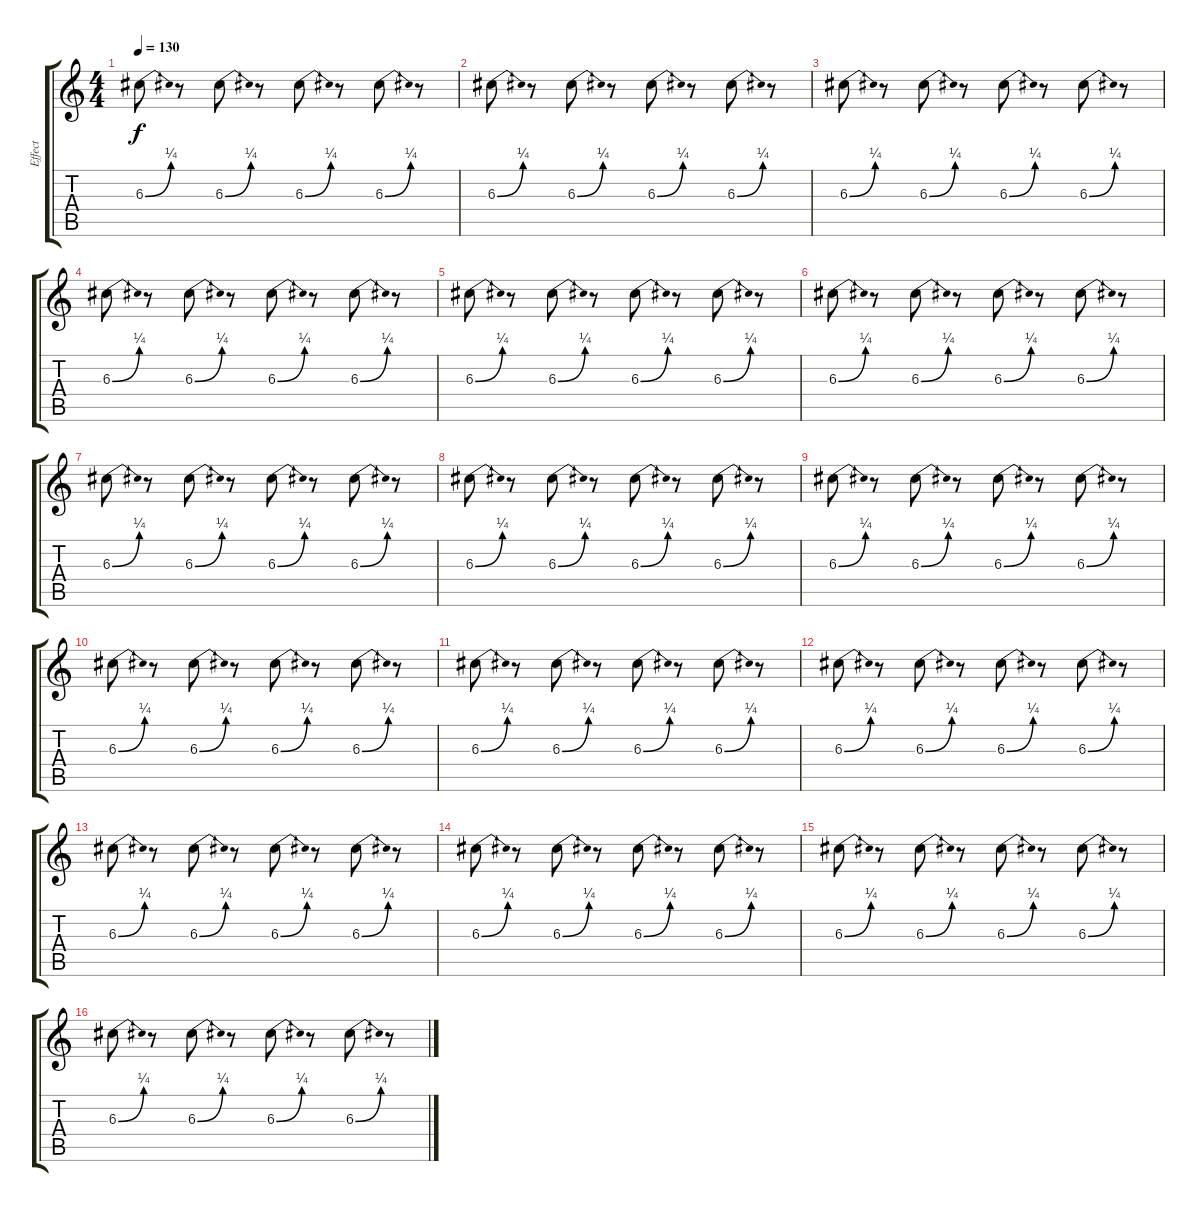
\track ("Effect" "Effect") {mute instrument banjo}
\staff {score tabs}
\tuning (E4 B3 G3 D3 A2 E2) {hide}
\displaytranspose 12
\ts (4 4)
\tempo 130
\clef g2
\ks c
6.3{be (bend 0 0 60 1)}.8{dy f} r.8 6.3{be (bend 0 0 60 1)}.8 r.8 6.3{be (bend 0 0 60 1)}.8 r.8 6.3{be (bend 0 0 60 1)}.8 r.8 |
6.3{be (bend 0 0 60 1)}.8 r.8 6.3{be (bend 0 0 60 1)}.8 r.8 6.3{be (bend 0 0 60 1)}.8 r.8 6.3{be (bend 0 0 60 1)}.8 r.8 |
6.3{be (bend 0 0 60 1)}.8 r.8 6.3{be (bend 0 0 60 1)}.8 r.8 6.3{be (bend 0 0 60 1)}.8 r.8 6.3{be (bend 0 0 60 1)}.8 r.8 |
6.3{be (bend 0 0 60 1)}.8 r.8 6.3{be (bend 0 0 60 1)}.8 r.8 6.3{be (bend 0 0 60 1)}.8 r.8 6.3{be (bend 0 0 60 1)}.8 r.8 |
6.3{be (bend 0 0 60 1)}.8 r.8 6.3{be (bend 0 0 60 1)}.8 r.8 6.3{be (bend 0 0 60 1)}.8 r.8 6.3{be (bend 0 0 60 1)}.8 r.8 |
6.3{be (bend 0 0 60 1)}.8 r.8 6.3{be (bend 0 0 60 1)}.8 r.8 6.3{be (bend 0 0 60 1)}.8 r.8 6.3{be (bend 0 0 60 1)}.8 r.8 |
6.3{be (bend 0 0 60 1)}.8 r.8 6.3{be (bend 0 0 60 1)}.8 r.8 6.3{be (bend 0 0 60 1)}.8 r.8 6.3{be (bend 0 0 60 1)}.8 r.8 |
6.3{be (bend 0 0 60 1)}.8 r.8 6.3{be (bend 0 0 60 1)}.8 r.8 6.3{be (bend 0 0 60 1)}.8 r.8 6.3{be (bend 0 0 60 1)}.8 r.8 |
6.3{be (bend 0 0 60 1)}.8 r.8 6.3{be (bend 0 0 60 1)}.8 r.8 6.3{be (bend 0 0 60 1)}.8 r.8 6.3{be (bend 0 0 60 1)}.8 r.8 |
6.3{be (bend 0 0 60 1)}.8 r.8 6.3{be (bend 0 0 60 1)}.8 r.8 6.3{be (bend 0 0 60 1)}.8 r.8 6.3{be (bend 0 0 60 1)}.8 r.8 |
6.3{be (bend 0 0 60 1)}.8 r.8 6.3{be (bend 0 0 60 1)}.8 r.8 6.3{be (bend 0 0 60 1)}.8 r.8 6.3{be (bend 0 0 60 1)}.8 r.8 |
6.3{be (bend 0 0 60 1)}.8 r.8 6.3{be (bend 0 0 60 1)}.8 r.8 6.3{be (bend 0 0 60 1)}.8 r.8 6.3{be (bend 0 0 60 1)}.8 r.8 |
6.3{be (bend 0 0 60 1)}.8 r.8 6.3{be (bend 0 0 60 1)}.8 r.8 6.3{be (bend 0 0 60 1)}.8 r.8 6.3{be (bend 0 0 60 1)}.8 r.8 |
6.3{be (bend 0 0 60 1)}.8 r.8 6.3{be (bend 0 0 60 1)}.8 r.8 6.3{be (bend 0 0 60 1)}.8 r.8 6.3{be (bend 0 0 60 1)}.8 r.8 |
6.3{be (bend 0 0 60 1)}.8 r.8 6.3{be (bend 0 0 60 1)}.8 r.8 6.3{be (bend 0 0 60 1)}.8 r.8 6.3{be (bend 0 0 60 1)}.8 r.8 |
6.3{be (bend 0 0 60 1)}.8 r.8 6.3{be (bend 0 0 60 1)}.8 r.8 6.3{be (bend 0 0 60 1)}.8 r.8 6.3{be (bend 0 0 60 1)}.8 r.8
